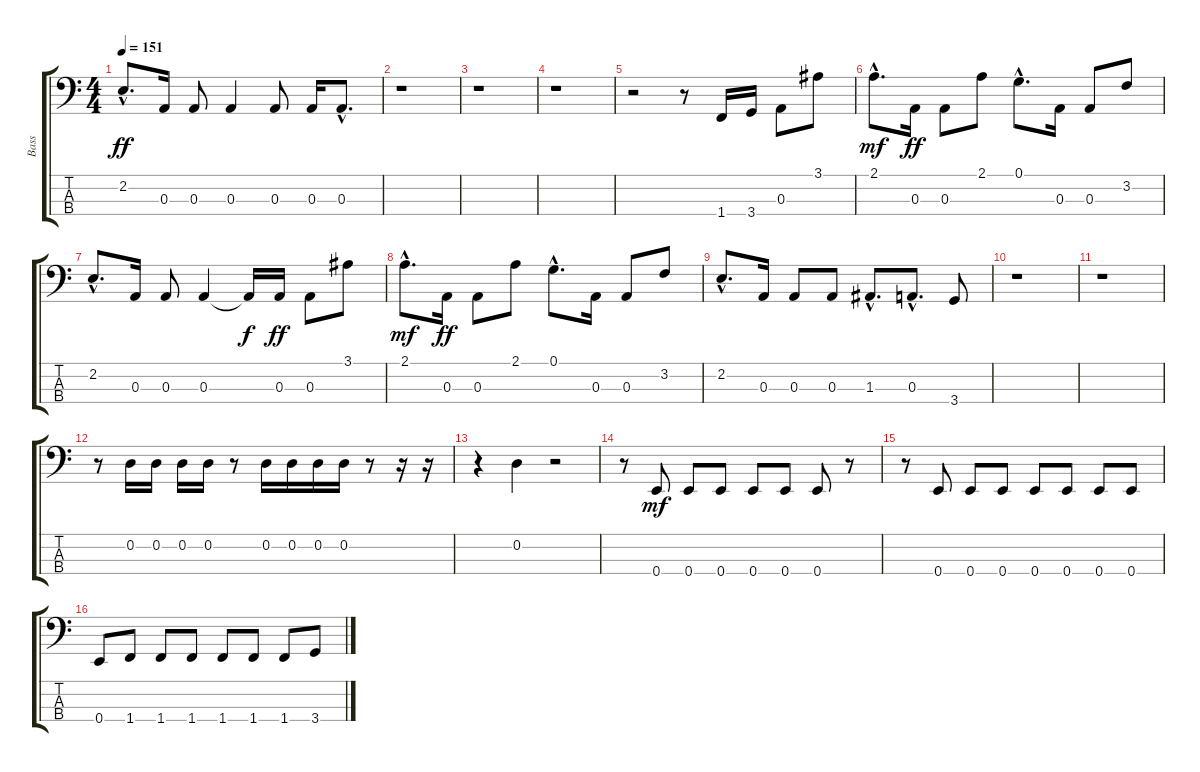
\track ("Bass" "Bass") {instrument fretlessbass}
\staff {score tabs}
\tuning (G2 D2 A1 E1) {hide}
\ts (4 4)
\tempo 151
\clef f4
\ks c
2.2{hac}.8{d dy ff} 0.3.16 0.3.8 0.3.4 0.3.8 0.3.16 0.3{hac}.8{d} |
r.1 |
r.1 |
r.1 |
r.2 r.8 1.4.16 3.4.16 0.3.8 3.1.8 |
2.1{hac}.8{d dy mf} 0.3.16{dy ff} 0.3.8 2.1.8 0.1{hac}.8{d} 0.3.16 0.3.8 3.2.8 |
2.2{hac}.8{d} 0.3.16 0.3.8 0.3.4 0.3{t}.16{dy f} 0.3.16{dy ff} 0.3.8 3.1.8 |
2.1{hac}.8{d dy mf} 0.3.16{dy ff} 0.3.8 2.1.8 0.1{hac}.8{d} 0.3.16 0.3.8 3.2.8 |
2.2{hac}.8{d} 0.3.16 0.3.8 0.3.8 1.3{hac}.8{d} 0.3{hac}.8{d} 3.4.8 |
r.1 |
r.1 |
r.8 0.2.16 0.2.16 0.2.16 0.2.16 r.8 0.2.16 0.2.16 0.2.16 0.2.16 r.8 r.16 r.16 |
r.4 0.2.4 r.2 |
r.8 0.4.8{dy mf} 0.4.8 0.4.8 0.4.8 0.4.8 0.4.8 r.8 |
r.8 0.4.8 0.4.8 0.4.8 0.4.8 0.4.8 0.4.8 0.4.8 |
0.4.8 1.4.8 1.4.8 1.4.8 1.4.8 1.4.8 1.4.8 3.4.8
